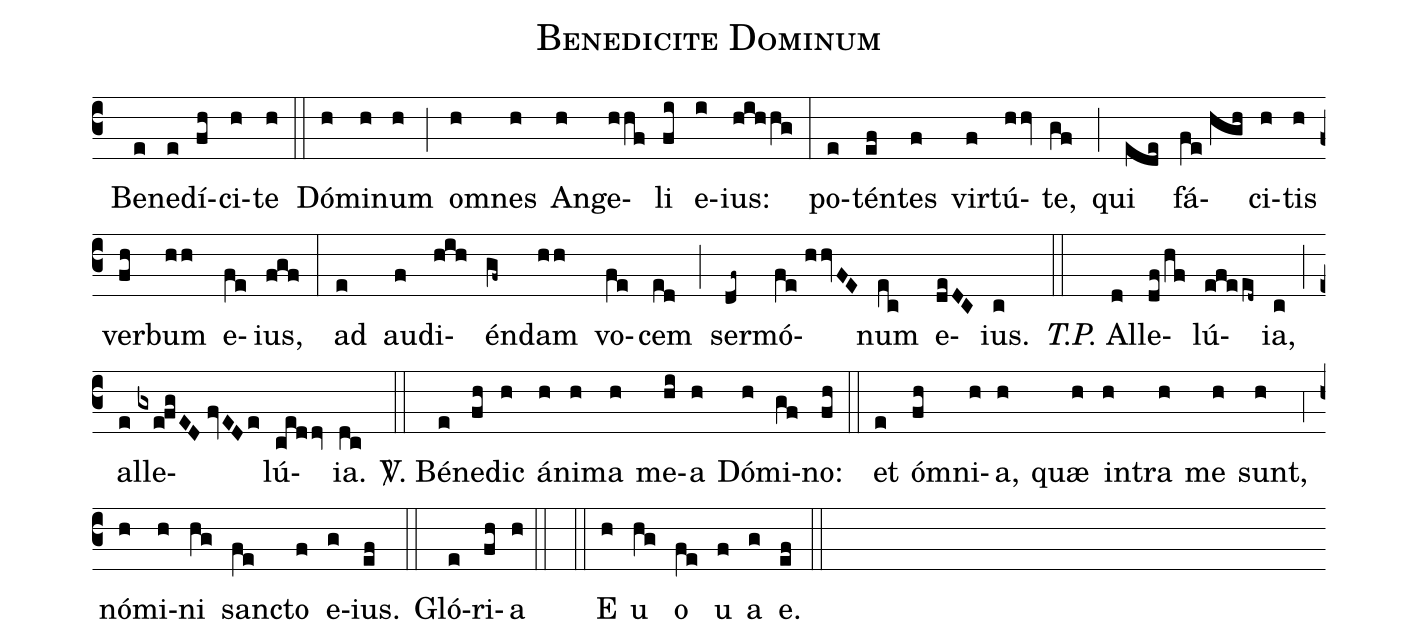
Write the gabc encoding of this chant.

name:Benedicite Dominum;
mode:III;
office-part:Introitus;
%%
(c3) () Be(e)ne(e)dí(fh)ci(h)te(h) (::) Dó(h)mi(h)num(h) (;) om(h)nes(h) An(h)ge(hhf)li(fi) e(i)ius:(hihhg) (:) po(e)tén(ef)tes(f) vir(f)tú(hhv)te,(gf) (;) qui(ede) fá(fe//hgh)ci(h)tis(h) ver(fh)bum(hh) e(fe)ius,(fgf) (:) ad(e) au(f)di(hih)én(gf~)dam(hh) vo(fe)cem(ed) (;) ser(df~)mó(fe//hhvFE)num(ec) e(deDC)ius.(c) (::) <i>T.P.</i> Al(d)le(df/hf)lú(efeed~)ia,(c) (;) al(e)le(gxe!fgED//fvEDe)lú(ceddv)ia.(dc) (::) <sp>V/</sp>. Bé(e)ne(fh)dic(h) á(h)ni(h)ma(h) me(hi)a(h) Dó(h)mi(gf)no:(fh) (::) et(e) óm(fh)ni(h)a,(h) quæ(h) in(h)tra(h) me(h) sunt,(h) (,4) nó(h)mi(h)ni(hg) san(fe)cto(f) e(g)ius.(ef) (::) Gló(e)ri(fh)a(h) (::::) E(h) u(hg) o(fe) u(f) a(g) e.(ef) (::)
